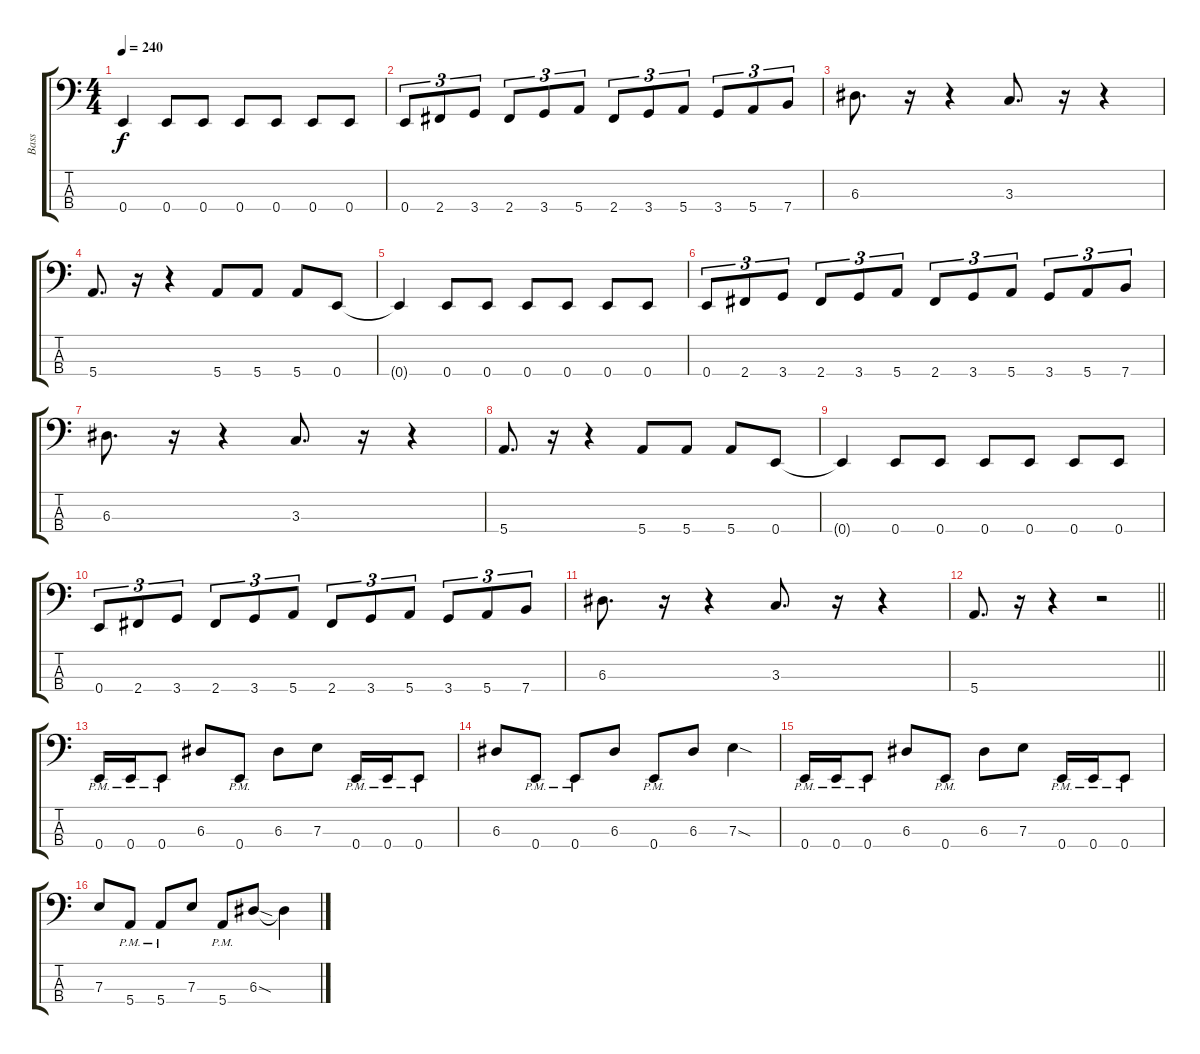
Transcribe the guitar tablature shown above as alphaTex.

\track ("Bass" "Bass") {instrument electricbassfinger}
\staff {score tabs}
\tuning (G2 D2 A1 E1) {hide}
\ts (4 4)
\tempo 240
\clef f4
\ks c
0.4{t}.4{dy f} 0.4.8 0.4.8 0.4.8 0.4.8 0.4.8 0.4.8 |
0.4.8{tu (3 2)} 2.4.8{tu (3 2)} 3.4.8{tu (3 2)} 2.4.8{tu (3 2)} 3.4.8{tu (3 2)} 5.4.8{tu (3 2)} 2.4.8{tu (3 2)} 3.4.8{tu (3 2)} 5.4.8{tu (3 2)} 3.4.8{tu (3 2)} 5.4.8{tu (3 2)} 7.4.8{tu (3 2)} |
6.3.8{d} r.16 r.4 3.3.8{d} r.16 r.4 |
5.4.8{d} r.16 r.4 5.4.8 5.4.8 5.4.8 0.4.8 |
0.4{t}.4 0.4.8 0.4.8 0.4.8 0.4.8 0.4.8 0.4.8 |
0.4.8{tu (3 2)} 2.4.8{tu (3 2)} 3.4.8{tu (3 2)} 2.4.8{tu (3 2)} 3.4.8{tu (3 2)} 5.4.8{tu (3 2)} 2.4.8{tu (3 2)} 3.4.8{tu (3 2)} 5.4.8{tu (3 2)} 3.4.8{tu (3 2)} 5.4.8{tu (3 2)} 7.4.8{tu (3 2)} |
6.3.8{d} r.16 r.4 3.3.8{d} r.16 r.4 |
5.4.8{d} r.16 r.4 5.4.8 5.4.8 5.4.8 0.4.8 |
0.4{t}.4 0.4.8 0.4.8 0.4.8 0.4.8 0.4.8 0.4.8 |
0.4.8{tu (3 2)} 2.4.8{tu (3 2)} 3.4.8{tu (3 2)} 2.4.8{tu (3 2)} 3.4.8{tu (3 2)} 5.4.8{tu (3 2)} 2.4.8{tu (3 2)} 3.4.8{tu (3 2)} 5.4.8{tu (3 2)} 3.4.8{tu (3 2)} 5.4.8{tu (3 2)} 7.4.8{tu (3 2)} |
6.3.8{d} r.16 r.4 3.3.8{d} r.16 r.4 |
\barLineRight lightlight
5.4.8{d} r.16 r.4 r.2 |
0.4{pm}.16 0.4{pm}.16 0.4{pm}.8 6.3.8 0.4{pm}.8 6.3.8 7.3.8 0.4{pm}.16 0.4{pm}.16 0.4{pm}.8 |
6.3.8 0.4{pm}.8 0.4{pm}.8 6.3.8 0.4{pm}.8 6.3.8 7.3{sod}.4 |
0.4{pm}.16 0.4{pm}.16 0.4{pm}.8 6.3.8 0.4{pm}.8 6.3.8 7.3.8 0.4{pm}.16 0.4{pm}.16 0.4{pm}.8 |
7.3.8 5.4{pm}.8 5.4{pm}.8 7.3.8 5.4{pm}.8 6.3{sod}.8 6.3{t}.4
